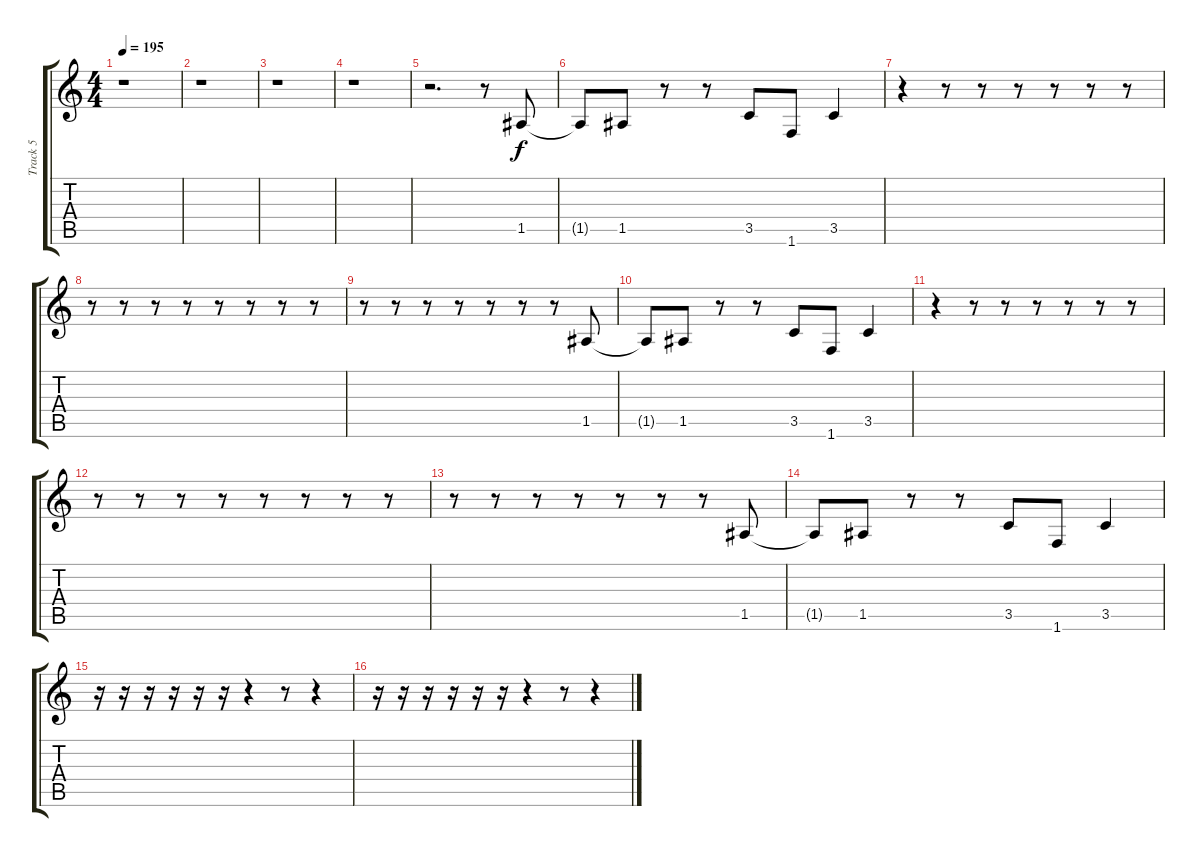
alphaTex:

\track ("Track 5" "Track 5") {instrument electricbasspick}
\staff {score tabs}
\tuning (E4 B3 G3 D3 A2 E2) {hide}
\ts (4 4)
\tempo 195
\clef g2
\ks c
r.1{dy f} |
r.1 |
r.1 |
r.1 |
r.2{d} r.8 1.5.8 |
1.5{t}.8 1.5.8 r.8 r.8 3.5.8 1.6.8 3.5.4 |
r.4 r.8 r.8 r.8 r.8 r.8 r.8 |
r.8 r.8 r.8 r.8 r.8 r.8 r.8 r.8 |
r.8 r.8 r.8 r.8 r.8 r.8 r.8 1.5.8 |
1.5{t}.8 1.5.8 r.8 r.8 3.5.8 1.6.8 3.5.4 |
r.4 r.8 r.8 r.8 r.8 r.8 r.8 |
r.8 r.8 r.8 r.8 r.8 r.8 r.8 r.8 |
r.8 r.8 r.8 r.8 r.8 r.8 r.8 1.5.8 |
1.5{t}.8 1.5.8 r.8 r.8 3.5.8 1.6.8 3.5.4 |
r.16 r.16 r.16 r.16 r.16 r.16 r.4 r.8 r.4 |
r.16 r.16 r.16 r.16 r.16 r.16 r.4 r.8 r.4
